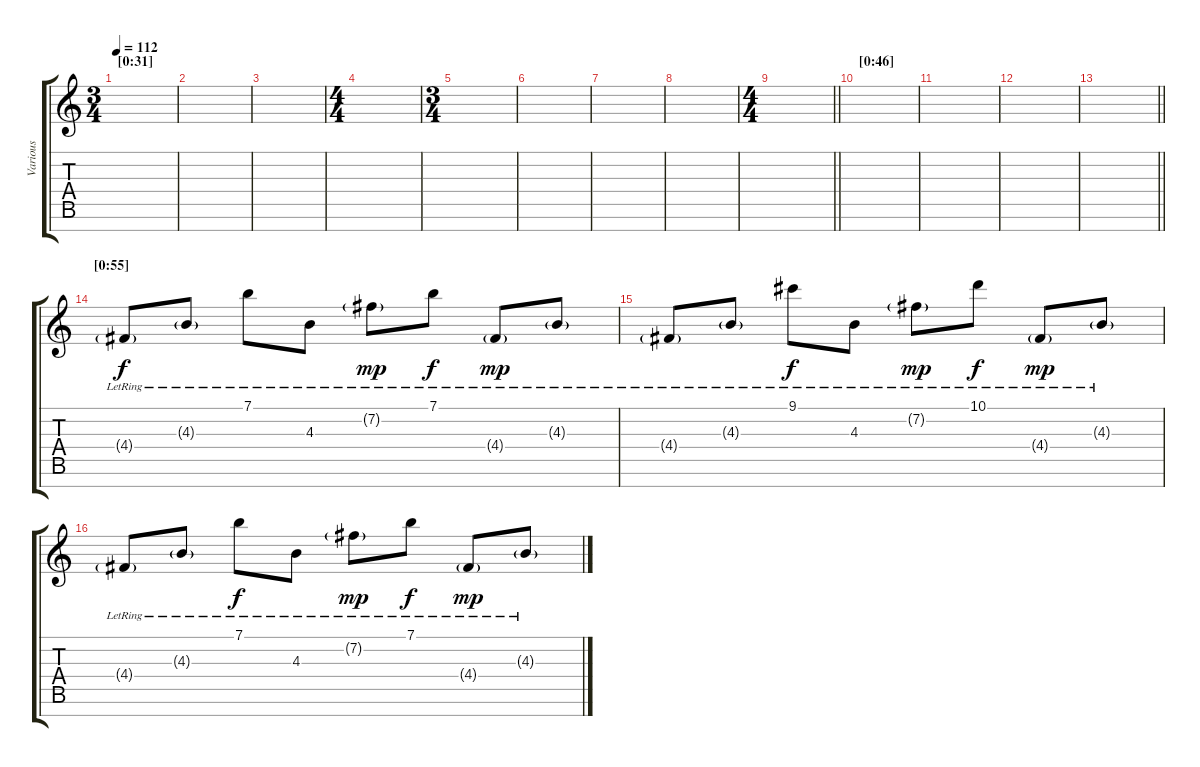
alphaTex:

\track ("Various" "Various") {instrument acousticguitarnylon}
\staff {score tabs}
\tuning (E4 B3 G3 D3 A2 E2 B1) {hide}
\ts (3 4)
\section ("" "[0:31]")
\tempo 112
\clef g2
\ks c
|
|
|
\ts (4 4)
|
\ts (3 4)
|
|
|
|
\ts (4 4)
\barLineRight lightlight
|
\section ("" "[0:46]")
|
|
|
\barLineRight lightlight
|
\section ("" "[0:55]")
4.4{g lr}.8{volume 10} 4.3{g lr}.8 7.1{lr}.8{dy f} 4.3{lr}.8 7.2{g lr}.8{dy mp} 7.1{lr}.8{dy f} 4.4{g lr}.8{dy mp} 4.3{g lr}.8 |
4.4{g lr}.8 4.3{g lr}.8 9.1{lr}.8{dy f} 4.3{lr}.8 7.2{g lr}.8{dy mp} 10.1{lr}.8{dy f} 4.4{g lr}.8{dy mp} 4.3{g lr}.8 |
4.4{g lr}.8 4.3{g lr}.8 7.1{lr}.8{dy f} 4.3{lr}.8 7.2{g lr}.8{dy mp} 7.1{lr}.8{dy f} 4.4{g lr}.8{dy mp} 4.3{g lr}.8
